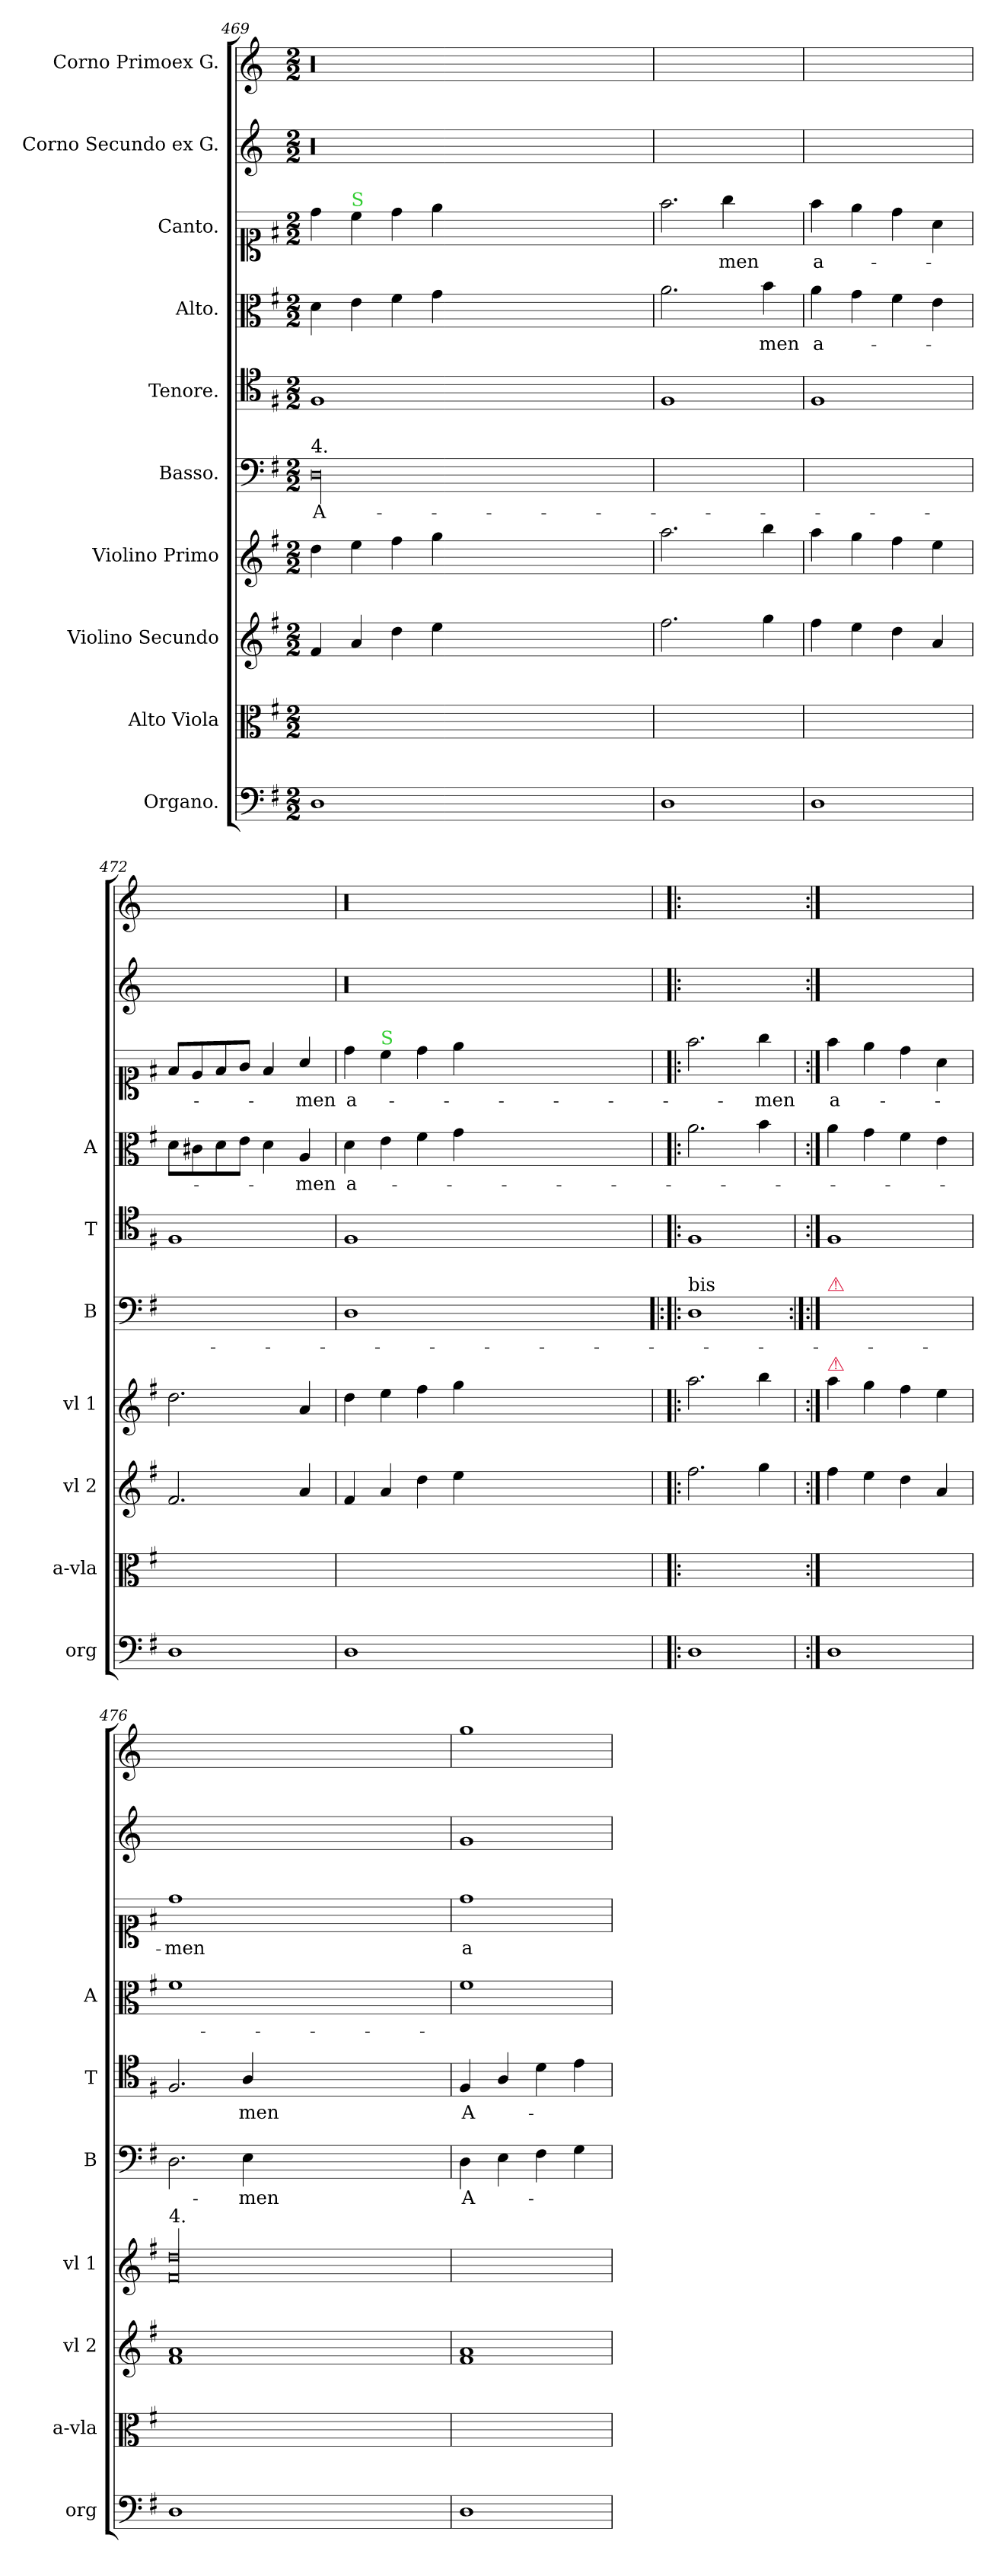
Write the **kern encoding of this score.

**kern	**kern	**kern	**kern	**kern	**text	**kern	**text	**kern	**text	**kern	**text	**kern	**kern
*part10	*part9	*part8	*part7	*part6	*part6	*part5	*part5	*part4	*part4	*part3	*part3	*part2	*part1
*staff10	*staff9	*staff8	*staff7	*staff6	*staff6	*staff5	*staff5	*staff4	*staff4	*staff3	*staff3	*staff2	*staff1
*I"Organo.	*I"Alto Viola	*I"Violino Secundo	*I"Violino Primo	*I"Basso.	*	*I"Tenore.	*	*I"Alto.	*	*I"Canto.	*	*I"Corno Secundo ex G.	*I"Corno Primoex G.
*I'org	*I'a-vla	*I'vl 2	*I'vl 1	*I'B	*	*I'T	*	*I'A	*	*	*	*	*
*clefF4	*clefC3	*clefG2	*clefG2	*clefF4	*	*clefC4	*	*clefC3	*	*clefC1	*	*clefG2	*clefG2
*	*	*	*	*	*	*	*	*	*	*	*	*ITrd3c5	*ITrd3c5
*k[f#]	*k[f#]	*k[f#]	*k[f#]	*k[f#]	*	*k[f#]	*	*k[f#]	*	*k[f#]	*	*k[f#]	*k[f#]
*G:	*	*G:	*G:	*G:	*	*G:	*	*G:	*	*G:	*	*G:	*G:
*M2/2	*M2/2	*M2/2	*M2/2	*M2/2	*	*M2/2	*	*M2/2	*	*M2/2	*	*M2/2	*M2/2
=469	=469	=469	=469	=469	=469	=469	=469	=469	=469	=469	=469	=469	=469
!	!	!	!	!LO:TX:a:t=4.	!	!	!	!	!	!	!	!	!
1D	1ryy	4f#/	4dd\	00D	A-	1F#	.	4d\	.	4dd\	.	00r	00r
!	!	!	!	!	!	!	!	!	!	!LO:TX:a:color=limegreen:t=S	!	!	!
.	.	4a/	4ee\	.	.	.	.	4e\	.	4cc\	.	.	.
.	.	4dd\	4ff#\	.	.	.	.	4f#\	.	4dd\	.	.	.
.	.	4ee\	4gg\	.	.	.	.	4g\	.	4ee\	.	.	.
0.ryy	0.ryy	0.ryy	0.ryy	.	.	0.ryy	.	0.ryy	.	0.ryy	.	.	.
=470	=470	=470	=470	=470	=470	=470	=470	=470	=470	=470	=470	=470	=470
!	!	!	!	!	!	!	!	!	!	!LO:N:vis=2.	!	!	!
1D	1ryy	2.ff#\	2.aa\	1ryy	.	1F#	.	2.a\	.	2ff#\	.	1ryy	1ryy
.	.	.	.	.	.	.	.	.	.	4gg\	-men	.	.
.	.	4gg\	4bb\	.	.	.	.	4b\	-men	4ryy	.	.	.
=471	=471	=471	=471	=471	=471	=471	=471	=471	=471	=471	=471	=471	=471
1D	1ryy	4ff#\	4aa\	1ryy	.	1F#	.	4a\	a-	4ff#\	a-	1ryy	1ryy
.	.	4ee\	4gg\	.	.	.	.	4g\	.	4ee\	.	.	.
.	.	4dd\	4ff#\	.	.	.	.	4f#\	.	4dd\	.	.	.
.	.	4a/	4ee\	.	.	.	.	4e\	.	4a\	.	.	.
=472	=472	=472	=472	=472	=472	=472	=472	=472	=472	=472	=472	=472	=472
1D	1ryy	2.f#/	2.dd\	1ryy	.	1F#	.	8d\L	.	8f#/L	.	1ryy	1ryy
.	.	.	.	.	.	.	.	8c#X\	.	8e/	.	.	.
.	.	.	.	.	.	.	.	8d\	.	8f#/	.	.	.
.	.	.	.	.	.	.	.	8e\J	.	8g/J	.	.	.
.	.	.	.	.	.	.	.	4d\	.	4f#/	.	.	.
.	.	4a/	4a/	.	.	.	.	4A/	-men	4a/	-men	.	.
=473	=473	=473	=473	=473	=473	=473	=473	=473	=473	=473	=473	=473	=473
1D	1ryy	4f#/	4dd\	1D	.	1F#	.	4d\	a-	4dd\	a-	00r	00r
!	!	!	!	!	!	!	!	!	!	!LO:TX:a:color=limegreen:t=S	!	!	!
.	.	4a/	4ee\	.	.	.	.	4e\	.	4cc\	.	.	.
.	.	4dd\	4ff#\	.	.	.	.	4f#\	.	4dd\	.	.	.
.	.	4ee\	4gg\	.	.	.	.	4g\	.	4ee\	.	.	.
0.ryy	0.ryy	0.ryy	0.ryy	0.ryy	.	0.ryy	.	0.ryy	.	0.ryy	.	.	.
=474	=474	=474	=474	=474!|:	=474	=474	=474	=474	=474	=474	=474	=474	=474
!	!	!	!	!LO:TX:a:t=bis	!	!	!	!	!	!	!	!	!
1D	1ryy	2.ff#\	2.aa\	1D	.	1F#	.	2.a\	.	2.ff#\	.	1ryy	1ryy
.	.	4gg\	4bb\	.	.	.	.	4b\	.	4gg\	-men	.	.
=475	=475	=475	=475	=475:|!	=475	=475	=475	=475	=475	=475	=475	=475	=475
!	!	!	!	!LO:TX:a:color=crimson:t=⚠	!	!	!	!	!	!	!	!	!
!	!	!	!LO:TX:a:color=crimson:t=⚠	!	!	!	!	!	!	!	!	!	!
1D	1ryy	4ff#\	4aa\	1Dyy	.	1F#	.	4a\	.	4ff#\	a-	1ryy	1ryy
.	.	4ee\	4gg\	.	.	.	.	4g\	.	4ee\	.	.	.
.	.	4dd\	4ff#\	.	.	.	.	4f#\	.	4dd\	.	.	.
.	.	4a/	4ee\	.	.	.	.	4e\	.	4a\	.	.	.
=476	=476	=476	=476	=476	=476	=476	=476	=476	=476	=476	=476	=476	=476
!	!	!	!LO:TX:a:t=4.	!	!	!	!	!	!	!	!	!	!
1D	1ryy	1f# 1a	00f# 00dd	2.D\	.	2.F#/	.	1f#	.	1dd	-men	00ryy	00ryy
.	.	.	.	4E\	-men	4A/	-men	.	.	.	.	.	.
0.ryy	0.ryy	0.ryy	.	0.ryy	.	0.ryy	.	0.ryy	.	0.ryy	.	.	.
=477	=477	=477	=477	=477	=477	=477	=477	=477	=477	=477	=477	=477	=477
1D	1ryy	1f# 1a	1ryy	4D\	A-	4F#/	A-	1f#	.	1dd	a-	1d	1dd
.	.	.	.	4E\	.	4A/	.	.	.	.	.	.	.
.	.	.	.	4F#\	.	4d\	.	.	.	.	.	.	.
.	.	.	.	4G\	.	4e\	.	.	.	.	.	.	.
=	=	=	=	=	=	=	=	=	=	=	=	=	=
*-	*-	*-	*-	*-	*-	*-	*-	*-	*-	*-	*-	*-	*-
